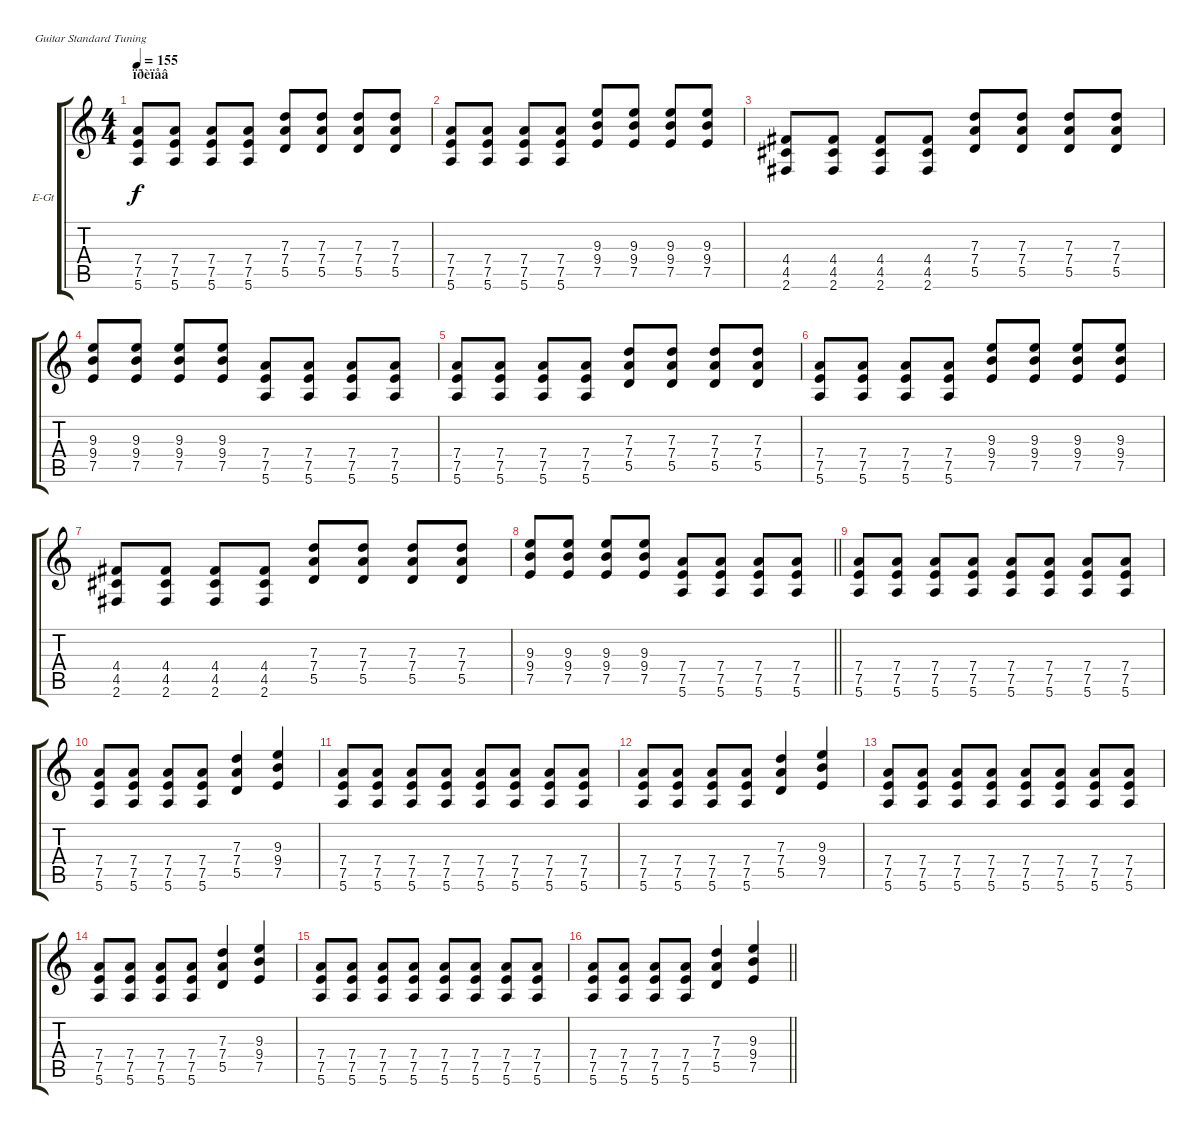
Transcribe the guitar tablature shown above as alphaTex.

\bracketExtendMode groupsimilarinstruments
\firstSystemTrackNameOrientation horizontal
\otherSystemsTrackNameOrientation horizontal
\track ("guitar" "E-Gt") {instrument electricguitarjazz}
\staff {score tabs}
\tuning (E4 B3 G3 D3 A2 E2)
\ts (4 4)
\section ("" "ïðèïåâ")
\tempo 155
\clef g2
\ks c
(7.4 7.5 5.6).8{dy f} (7.4 7.5 5.6).8 (7.4 7.5 5.6).8 (7.4 7.5 5.6).8 (7.3 7.4 5.5).8 (7.3 7.4 5.5).8 (7.3 7.4 5.5).8 (7.3 7.4 5.5).8 |
(7.4 7.5 5.6).8 (7.4 7.5 5.6).8 (7.4 7.5 5.6).8 (7.4 7.5 5.6).8 (9.3 9.4 7.5).8 (9.3 9.4 7.5).8 (9.3 9.4 7.5).8 (9.3 9.4 7.5).8 |
(4.4 4.5 2.6).8 (4.4 4.5 2.6).8 (4.4 4.5 2.6).8 (4.4 4.5 2.6).8 (7.3 7.4 5.5).8 (7.3 7.4 5.5).8 (7.3 7.4 5.5).8 (7.3 7.4 5.5).8 |
(9.3 9.4 7.5).8 (9.3 9.4 7.5).8 (9.3 9.4 7.5).8 (9.3 9.4 7.5).8 (7.4 7.5 5.6).8 (7.4 7.5 5.6).8 (7.4 7.5 5.6).8 (7.4 7.5 5.6).8 |
(7.4 7.5 5.6).8 (7.4 7.5 5.6).8 (7.4 7.5 5.6).8 (7.4 7.5 5.6).8 (7.3 7.4 5.5).8 (7.3 7.4 5.5).8 (7.3 7.4 5.5).8 (7.3 7.4 5.5).8 |
(7.4 7.5 5.6).8 (7.4 7.5 5.6).8 (7.4 7.5 5.6).8 (7.4 7.5 5.6).8 (9.3 9.4 7.5).8 (9.3 9.4 7.5).8 (9.3 9.4 7.5).8 (9.3 9.4 7.5).8 |
(4.4 4.5 2.6).8 (4.4 4.5 2.6).8 (4.4 4.5 2.6).8 (4.4 4.5 2.6).8 (7.3 7.4 5.5).8 (7.3 7.4 5.5).8 (7.3 7.4 5.5).8 (7.3 7.4 5.5).8 |
\barLineRight lightlight
(9.3 9.4 7.5).8 (9.3 9.4 7.5).8 (9.3 9.4 7.5).8 (9.3 9.4 7.5).8 (7.4 7.5 5.6).8 (7.4 7.5 5.6).8 (7.4 7.5 5.6).8 (7.4 7.5 5.6).8 |
\section ("" "")
(7.4 7.5 5.6).8 (7.4 7.5 5.6).8 (7.4 7.5 5.6).8 (7.4 7.5 5.6).8 (7.4 7.5 5.6).8 (7.4 7.5 5.6).8 (7.4 7.5 5.6).8 (7.4 7.5 5.6).8 |
(7.4 7.5 5.6).8 (7.4 7.5 5.6).8 (7.4 7.5 5.6).8 (7.4 7.5 5.6).8 (7.3 7.4 5.5).4 (9.3 9.4 7.5).4 |
(7.4 7.5 5.6).8 (7.4 7.5 5.6).8 (7.4 7.5 5.6).8 (7.4 7.5 5.6).8 (7.4 7.5 5.6).8 (7.4 7.5 5.6).8 (7.4 7.5 5.6).8 (7.4 7.5 5.6).8 |
(7.4 7.5 5.6).8 (7.4 7.5 5.6).8 (7.4 7.5 5.6).8 (7.4 7.5 5.6).8 (7.3 7.4 5.5).4 (9.3 9.4 7.5).4 |
(7.4 7.5 5.6).8 (7.4 7.5 5.6).8 (7.4 7.5 5.6).8 (7.4 7.5 5.6).8 (7.4 7.5 5.6).8 (7.4 7.5 5.6).8 (7.4 7.5 5.6).8 (7.4 7.5 5.6).8 |
(7.4 7.5 5.6).8 (7.4 7.5 5.6).8 (7.4 7.5 5.6).8 (7.4 7.5 5.6).8 (7.3 7.4 5.5).4 (9.3 9.4 7.5).4 |
(7.4 7.5 5.6).8 (7.4 7.5 5.6).8 (7.4 7.5 5.6).8 (7.4 7.5 5.6).8 (7.4 7.5 5.6).8 (7.4 7.5 5.6).8 (7.4 7.5 5.6).8 (7.4 7.5 5.6).8 |
\barLineRight lightlight
(7.4 7.5 5.6).8 (7.4 7.5 5.6).8 (7.4 7.5 5.6).8 (7.4 7.5 5.6).8 (7.3 7.4 5.5).4 (9.3 9.4 7.5).4
